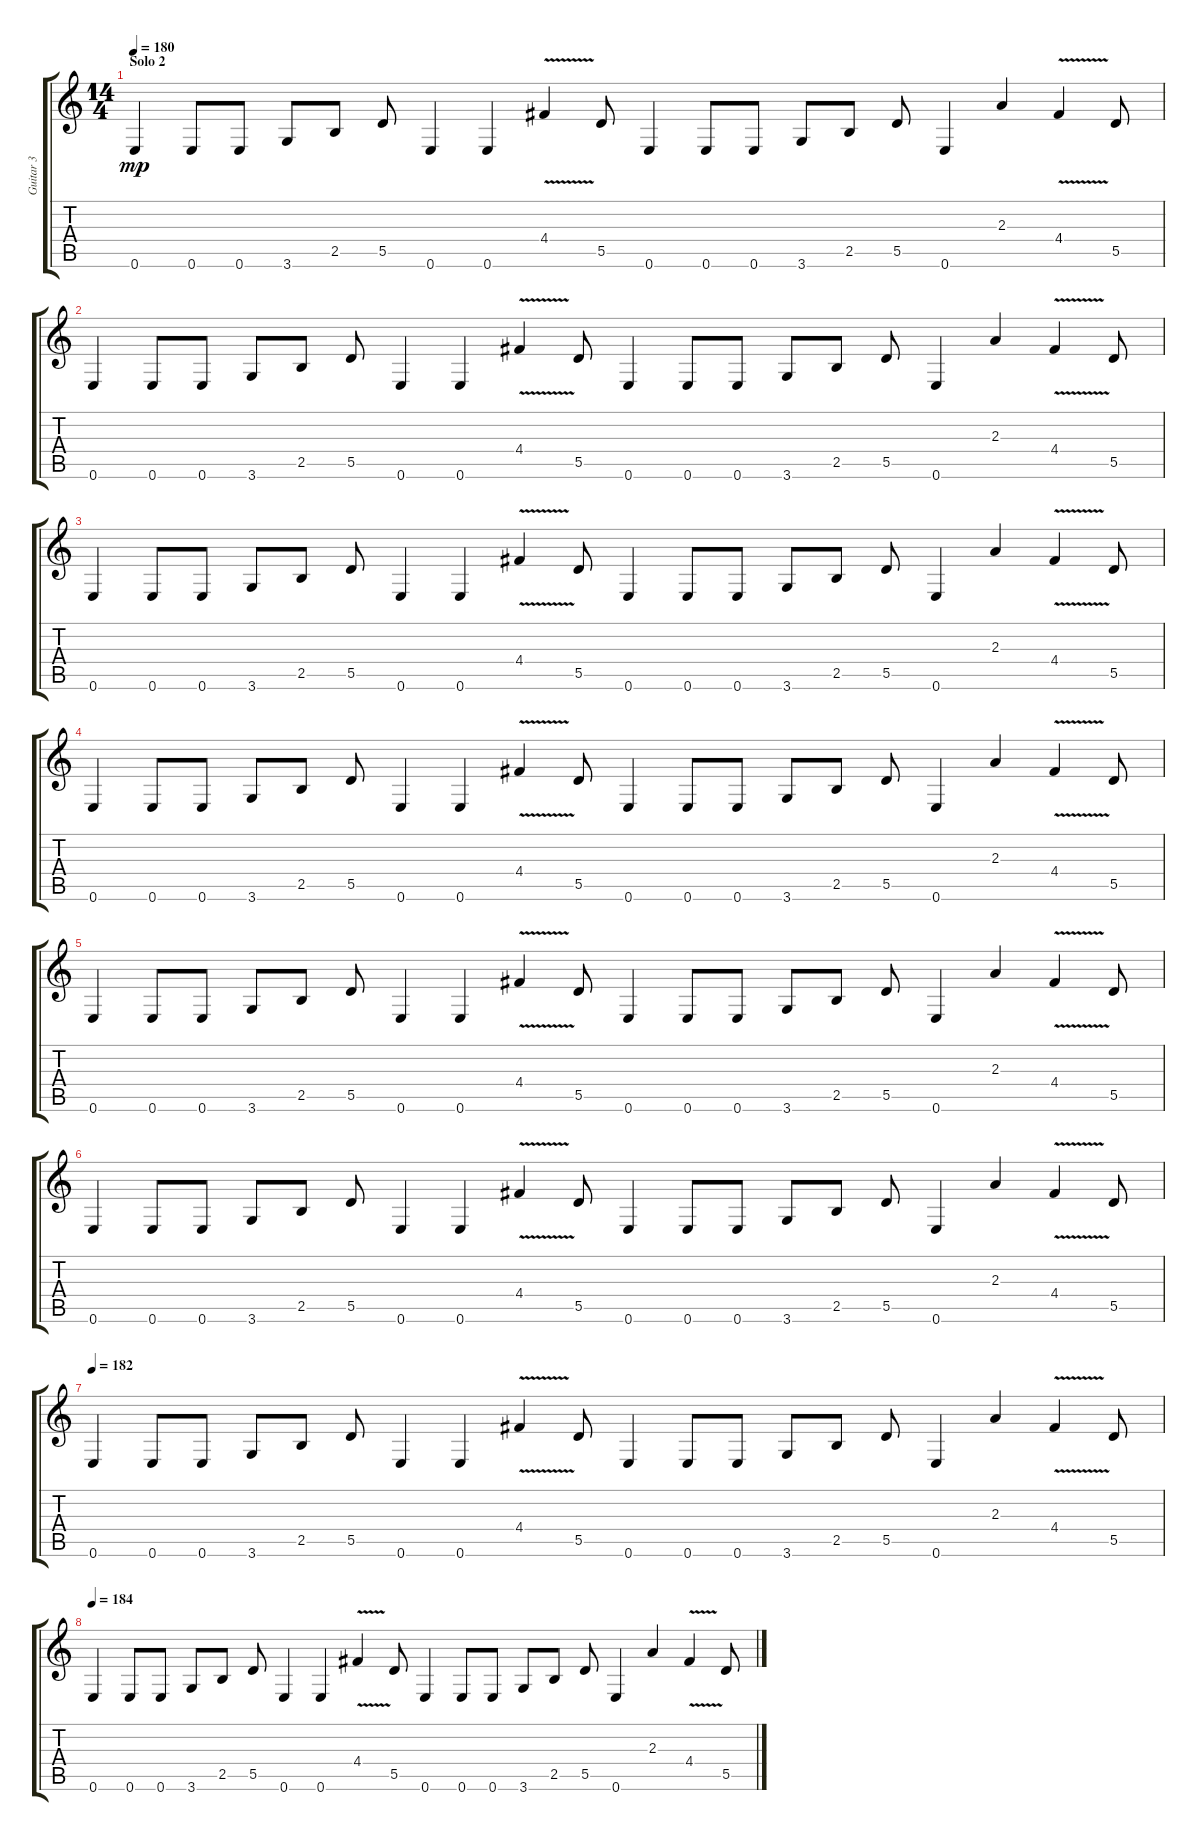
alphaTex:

\track ("Guitar 3" "Guitar 3") {instrument electricguitarclean}
\staff {score tabs}
\tuning (E4 B3 G3 D3 A2 E2) {hide}
\ts (14 4)
\section ("" "Solo 2")
\tempo 180
\clef g2
\ks c
0.6.4{dy mp} 0.6.8 0.6.8 3.6.8 2.5.8 5.5.8 0.6.4 0.6.4 4.4{v}.4 5.5.8 0.6.4 0.6.8 0.6.8 3.6.8 2.5.8 5.5.8 0.6.4 2.3.4 4.4{v}.4 5.5.8 |
0.6.4 0.6.8 0.6.8 3.6.8 2.5.8 5.5.8 0.6.4 0.6.4 4.4{v}.4 5.5.8 0.6.4 0.6.8 0.6.8 3.6.8 2.5.8 5.5.8 0.6.4 2.3.4 4.4{v}.4 5.5.8 |
0.6.4 0.6.8 0.6.8 3.6.8 2.5.8 5.5.8 0.6.4 0.6.4 4.4{v}.4 5.5.8 0.6.4 0.6.8 0.6.8 3.6.8 2.5.8 5.5.8 0.6.4 2.3.4 4.4{v}.4 5.5.8 |
0.6.4 0.6.8 0.6.8 3.6.8 2.5.8 5.5.8 0.6.4 0.6.4 4.4{v}.4 5.5.8 0.6.4 0.6.8 0.6.8 3.6.8 2.5.8 5.5.8 0.6.4 2.3.4 4.4{v}.4 5.5.8 |
0.6.4 0.6.8 0.6.8 3.6.8 2.5.8 5.5.8 0.6.4 0.6.4 4.4{v}.4 5.5.8 0.6.4 0.6.8 0.6.8 3.6.8 2.5.8 5.5.8 0.6.4 2.3.4 4.4{v}.4 5.5.8 |
0.6.4 0.6.8 0.6.8 3.6.8 2.5.8 5.5.8 0.6.4 0.6.4 4.4{v}.4 5.5.8 0.6.4 0.6.8 0.6.8 3.6.8 2.5.8 5.5.8 0.6.4 2.3.4 4.4{v}.4 5.5.8 |
\tempo 182
0.6.4 0.6.8 0.6.8 3.6.8 2.5.8 5.5.8 0.6.4 0.6.4 4.4{v}.4 5.5.8 0.6.4 0.6.8 0.6.8 3.6.8 2.5.8 5.5.8 0.6.4 2.3.4 4.4{v}.4 5.5.8 |
\tempo 184
0.6.4 0.6.8 0.6.8 3.6.8 2.5.8 5.5.8 0.6.4 0.6.4 4.4{v}.4 5.5.8 0.6.4 0.6.8 0.6.8 3.6.8 2.5.8 5.5.8 0.6.4 2.3.4 4.4{v}.4 5.5.8
